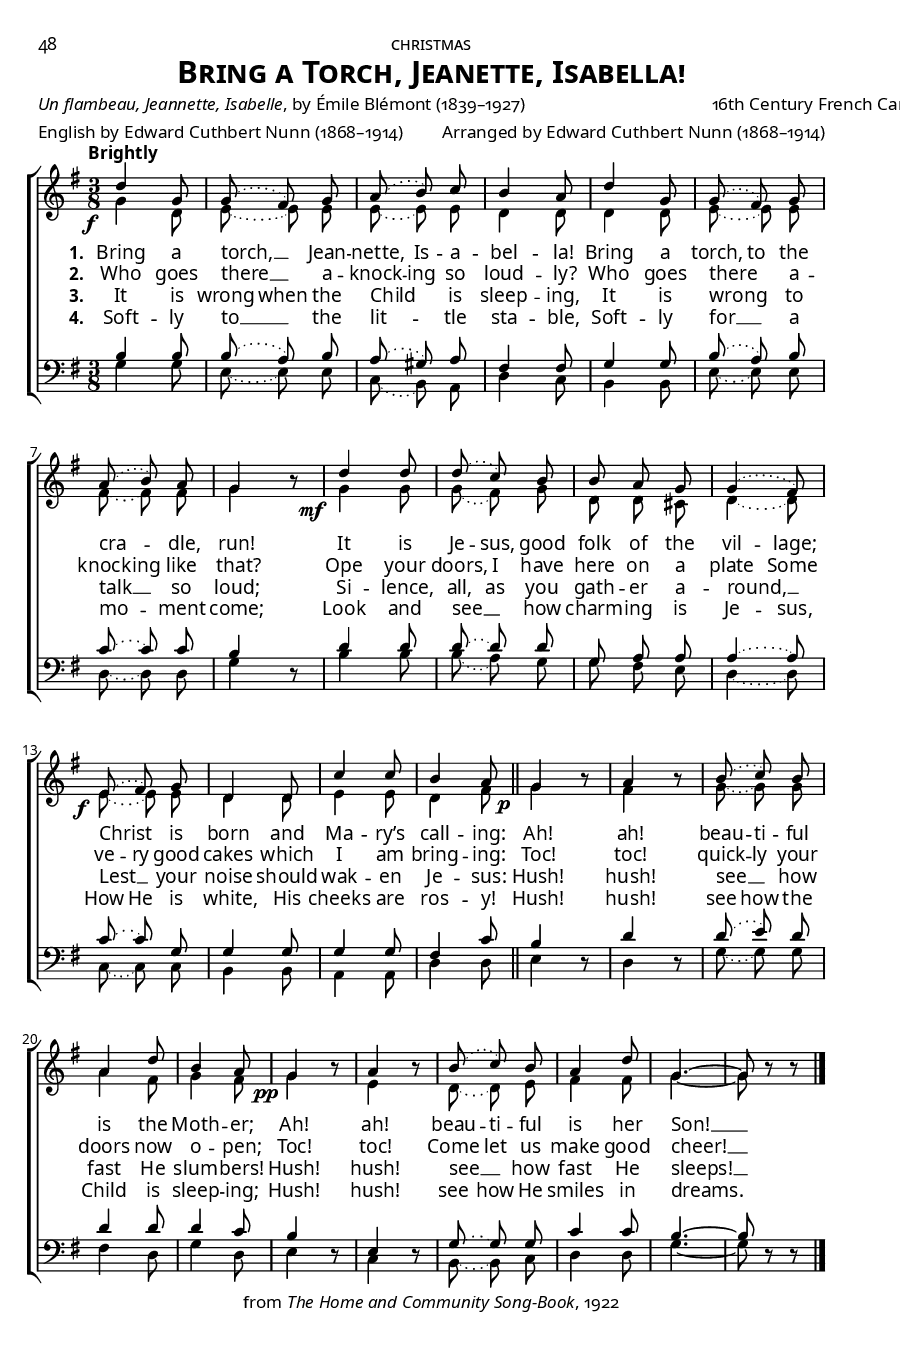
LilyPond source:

\version "2.14.2"
\include "util.ly"
\header {
  title = \markup{\override #'(font-name . "Garamond Premier Pro Semibold"){ \abs-fontsize #15 \smallCapsOldStyle"Bring a Torch, Jeanette, Isabella!"}}
  poet = \markup\concat{\italic"Un flambeau, Jeannette, Isabelle" \oldStyleNum", by Émile Blémont (1839–1927)"}
  meter = \markup\oldStyleNum"English by Edward Cuthbert Nunn (1868–1914)"
  composer = \markup\concat{\oldStyleNum"16th Century French Carol"}
  arranger = \markup\oldStyleNum"Arranged by Edward Cuthbert Nunn (1868–1914)"
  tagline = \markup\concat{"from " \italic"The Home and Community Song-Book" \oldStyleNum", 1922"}
}
\paper {
  paper-height = 9\in
  paper-width = 6\in
  indent = 0\in
  %system-system-spacing = #'((basic-distance . 10) (padding . 0))
  system-system-spacing =
    #'((basic-distance . 0)
       (minimum-distance . 0)
       (padding . -5)
       (stretchability . 100))
  ragged-last-bottom = ##f
  ragged-bottom = ##f
  two-sided = ##t
  inner-margin = 0.5\in
  outer-margin = 0.25\in
  top-margin = 0.25\in
  bottom-margin = 0.25\in
  first-page-number = #048
  print-first-page-number = ##t
  headerLine = \markup{\override #'(font-name . "Garamond Premier Pro") \smallCapsOldStyle"christmas"}
  oddHeaderMarkup = \markup\fill-line{
     \override #'(font-name . "Garamond Premier Pro")\abs-fontsize #8.5
     \combine 
        \fill-line{"" \on-the-fly #print-page-number-check-first
        \oldStylePageNum""
        }
        \fill-line{\headerLine}
  }
  evenHeaderMarkup = \markup {
     \override #'(font-name . "Garamond Premier Pro")\abs-fontsize #8.5
     \combine
        \on-the-fly #print-page-number-check-first
        \oldStylePageNum""
        \fill-line{\headerLine}
  }
}
#(set-global-staff-size 15) \paper{ #(define fonts (make-pango-font-tree "GoudyOlSt BT" "Garamond Premier Pro" "Garamond Premier Pro" (/ 15 20))) }
global = {
  \key g \major
  \time 3/8
  %\override DynamicLineSpanner #'staff-padding = #0.0
  %\override DynamicLineSpanner #'Y-extent = #'(0 . 0)
  \slurDotted
  \tieDotted
}

sopMusic = \relative c'' {
  \tempo "Brightly"
  \override DynamicText #'X-offset = #-4
  d4_\f g,8 ||
  \slurDotted g\noBeam( fis\noBeam)  g |
  a\noBeam( b\noBeam) c |
  b4 a8 |
  
  d4 g,8 |
  \slurDotted g\noBeam( fis\noBeam)  g | \break
  a\noBeam( b\noBeam) a |
  g4 b8\rest |
  
  \once\override DynamicText #'X-offset = #-5
  d4_\mf d8 |
  d8\noBeam( c\noBeam) b |
  b\noBeam a\noBeam g | 
  \slurDotted g4( fis8) | \break
  
  \once\override DynamicText #'X-offset = #-3
  e_\f\noBeam( fis\noBeam) g |
  d4 d8 |
  c'4 c8 |
  b4 a8 \bar "||"
  
  g4_\p b8\rest |
  a4 b8\rest | 
  \slurDotted b8\noBeam( c\noBeam) b | \break
  a4 d8 |
  b4 a8 |
  
  g4_\pp b8\rest |
  a4 b8\rest |
  b\noBeam( c\noBeam) b |
  a4 d8 |
  \tieSolid
  g,4.~ |
  g8 b\rest b\rest \bar "|."
}
sopWords = \lyricmode {
  
}

altoMusic = \relative c'' {
  g4 d8 |
  \slurDotted e\noBeam~ e\noBeam e |
  e\noBeam~ e\noBeam e |
  d4 d8 |
  
  d4 d8 |
  \slurDotted e\noBeam~ e\noBeam e |
  
  
  fis8\noBeam~ fis\noBeam fis8 |
  g4 s8 |
  
  g4 g8 |
  g\noBeam( fis\noBeam) g |
  d\noBeam d\noBeam cis |
  d4~ d8 |
  
  
  e8\noBeam~ e\noBeam e |
  d4 d8 |
  e4 e8 |
  d4 fis8 |
  
  g4 s8 |
  fis4 s8 |
  g\noBeam~ g\noBeam g |
  
  
  a4 fis8 |
  g4 fis8 |
  
  g4 s8 |
  e4 s8 |
  d\noBeam~ d\noBeam e |
  fis4 fis8 |
  \tieSolid
  g4.~ |
  g8 s4 \bar "|."
}
altoWords = \lyricmode {
  \dropLyricsV
  \set stanza = #"1. "
  \set ignoreMelismata = ##t
  Bring a torch, __ _ Jean -- nette, Is -- a -- bel -- la!
  Bring a torch, to the cra -- _ dle, run!
  It is Je -- sus, good folk of the vil -- lage;
  Christ _ is born and Ma -- ry’s call -- ing:
  Ah! ah! beau -- ti -- ful is the Moth -- er;
  Ah! ah! beau -- ti -- ful is her Son! __ _
}
altoWordsII = \lyricmode {
  \dropLyricsV
  \set stanza = #"2. "
  \set ignoreMelismata = ##t
  Who goes there __ _ a -- knock -- ing so loud -- ly?
  Who goes there _ a -- knock -- ing like that?
  Ope your doors, I have here on a plate
  Some ve -- ry good cakes which I am bring -- ing:
  Toc! toc! quick -- ly your doors now o -- pen;
  Toc! toc! Come let us make good cheer! __ _
}
altoWordsIII = \lyricmode {
  \dropLyricsV
  \set stanza = #"3. "
  \set ignoreMelismata = ##t
  It is wrong when the Child _ is sleep -- ing,
  It is wrong _ to talk __ _ so loud;
  Si -- lence, all, as you gath -- er a -- round, __ _
  Lest __ _ your noise should wak -- en Je -- sus:
  Hush! hush! see __ _ how fast He slum -- bers!
  Hush! hush! see __ _ how fast He sleeps! __ _
}
altoWordsIV = \lyricmode {
  \dropLyricsV
  \set stanza = #"4. "
  \set ignoreMelismata = ##t
  Soft -- ly to __ _ the lit -- _ tle sta -- ble,
  Soft -- ly for __ _ a mo -- _ ment come;
  Look and see __ _ how charm -- ing is Je -- sus,
  How He is white, His cheeks are ros -- y!
  Hush! hush! see how the Child is sleep -- ing;
  Hush! hush! see how He smiles in dreams.
%8.5x11 __
  _
}

tenorMusic = \relative c' {
  \override DynamicText #'X-offset = #-4
  b4 b8 |
  \slurDotted b8\noBeam( a\noBeam) b |
  a\noBeam( gis\noBeam) a |
  fis4 fis8 |
  
  g4 g8 |
  b8\noBeam( a\noBeam) b |
  
  
  c\noBeam~ c\noBeam c |
  b4 s8 |
  
  d4 d8 |
  d\noBeam~ d\noBeam d\noBeam |
  g,\noBeam a\noBeam a |
  a4~ a8 |
  
  
  c\noBeam~ c\noBeam g |
  g4 g8 |
  g4 g8 |
  fis4 c'8 |
  
  b4 s8 |
  d4 s8 |
  d8\noBeam( e\noBeam) d |
  
  
  d4 d8 |
  d4 c8 |
  
  b4 s8 |
  e,4 s8 |
  g8\noBeam~ g\noBeam g |
  c4 c8 |
  \tieSolid
  b4.~ |
  b8 s4 \bar "|."
  
}
tenorWords = \lyricmode {

}

bassMusic = \relative c' {
  g4 g8 |
  \slurDotted e8\noBeam~ e\noBeam e |
  c\noBeam( b\noBeam) a |
  d4 c8 |
  
  b4 b8 |
  e8\noBeam~ e\noBeam e |
  
  
  d\noBeam~ d\noBeam d |
  g4 d8\rest |
  
  b'4 b8 |
  b\noBeam( a\noBeam) g |
  g\noBeam fis\noBeam e |
  d4~ d8 |
  
  
  c\noBeam~ c\noBeam c |
  b4 b8 |
  a4 a8 |
  d4 d8 |
  
  e4 d8\rest |
  d4 d8\rest |
  g\noBeam~ g\noBeam g |
  
  
  fis4 d8 |
  g4 d8 |
  
  e4 d8\rest |
  c4 d8\rest |
  b\noBeam~ b\noBeam c |
  d4 d8 |
  \tieSolid
  g4.~ |
  g8 d\rest d\rest \bar "|."
}
bassWords = \lyricmode {

}

\score {
  <<
   \new ChoirStaff <<
%    \new Lyrics = sopranos \with { \override VerticalAxisGroup #'nonstaff-relatedstaff-spacing = #'((basic-distance . 1)) }
    \new Staff = women <<
      \new Voice = "sopranos" { \voiceOne << \global \sopMusic >> }
      \new Voice = "altos" { \voiceTwo << \global \altoMusic >> }
    >>
    \new Lyrics \with { alignAboveContext = #"women" \override VerticalAxisGroup #'nonstaff-relatedstaff-spacing = #'((basic-distance . 1))} \lyricsto "sopranos" \sopWords
    \new Lyrics = "altosIV"  \with { alignBelowContext = #"women" 
      %\override VerticalAxisGroup #'nonstaff-relatedstaff-spacing = #'((basic-distance . 1))
      } \lyricsto "sopranos" \altoWordsIV
    \new Lyrics = "altosIII"  \with { alignBelowContext = #"women" 
      %\override VerticalAxisGroup #'nonstaff-relatedstaff-spacing = #'((basic-distance . 1))
      } \lyricsto "sopranos" \altoWordsIII
    \new Lyrics = "altosII"  \with { alignBelowContext = #"women" 
      %\override VerticalAxisGroup #'nonstaff-relatedstaff-spacing = #'((basic-distance . 1))
      } \lyricsto "sopranos" \altoWordsII
    \new Lyrics = "altos"  \with { alignBelowContext = #"women" 
      %\override VerticalAxisGroup #'nonstaff-relatedstaff-spacing = #'((basic-distance . 1))
      } \lyricsto "sopranos" \altoWords
   \new Staff = men <<
      \clef bass
      \new Voice = "tenors" { \voiceOne << \global \tenorMusic >> }
      \new Voice = "basses" { \voiceTwo << \global \bassMusic >> }
    >>
    \new Lyrics \with { alignAboveContext = #"men" \override VerticalAxisGroup #'nonstaff-relatedstaff-spacing = #'((basic-distance . 1)) } \lyricsto "tenors" \tenorWords
    \new Lyrics \with { alignBelowContext = #"men" \override VerticalAxisGroup #'nonstaff-relatedstaff-spacing = #'((basic-distance . 1)) } \lyricsto "basses" \bassWords
  >>
%    \new PianoStaff << \new Staff { \new Voice { \pianoRH } } \new Staff { \clef "bass" \pianoLH } >>
  >>
  \layout {
    \context {
      \Score
      %\override SpacingSpanner #'base-shortest-duration = #(ly:make-moment 1 8)
      %\override SpacingSpanner #'common-shortest-duration = #(ly:make-moment 1 4)
    }
    \context {
      % Remove all empty staves
      % \Staff \RemoveEmptyStaves \override VerticalAxisGroup #'remove-first = ##t
    }
    \context {
      \Lyrics
      \override LyricText #'X-offset = #center-on-word
    }
  }
}

